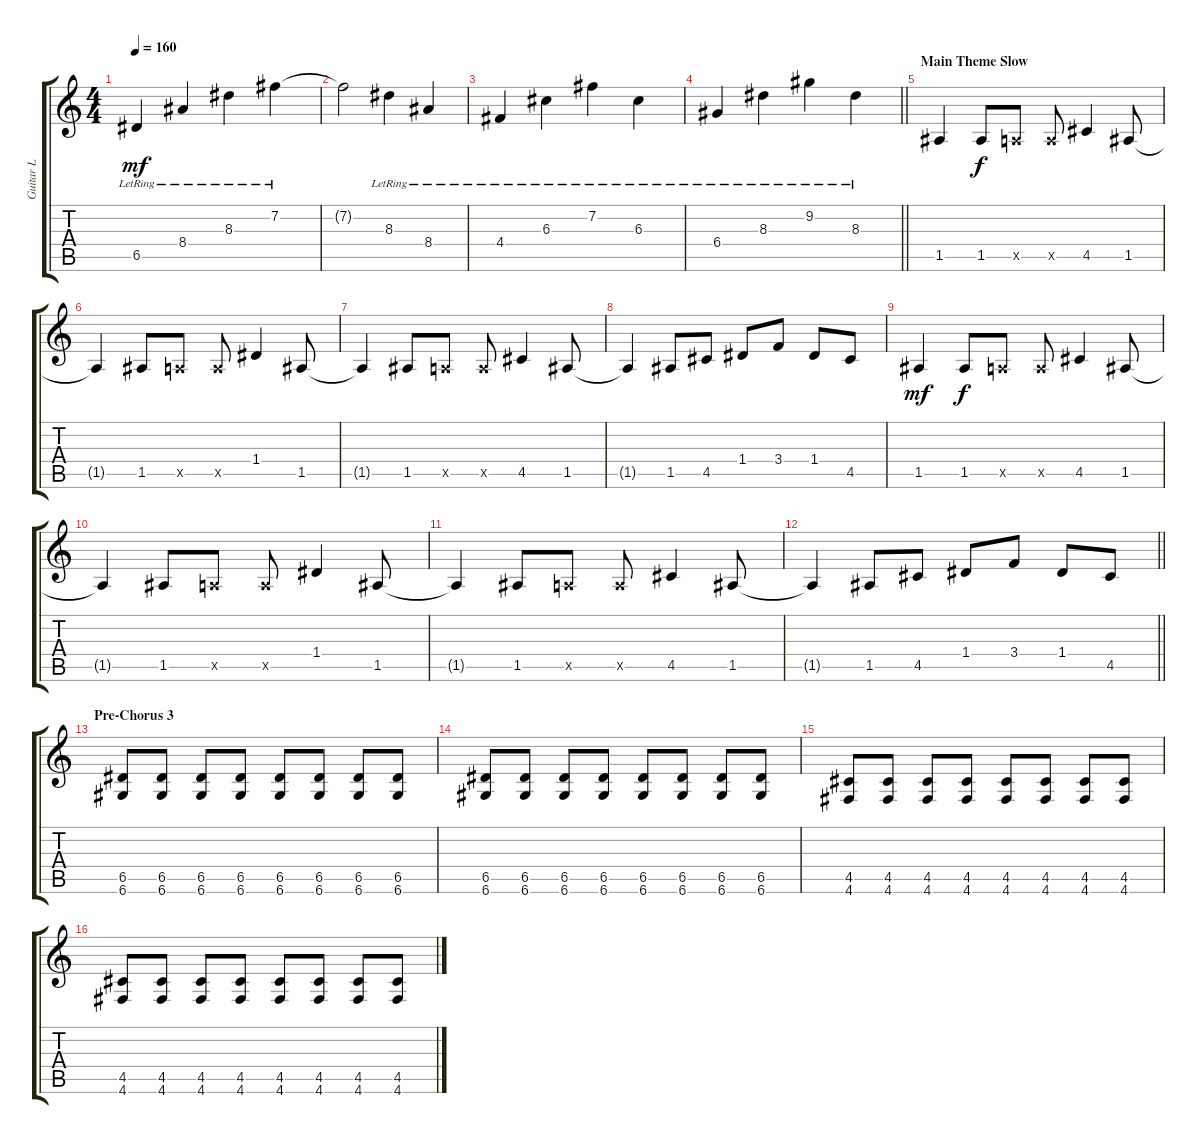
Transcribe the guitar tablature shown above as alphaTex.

\track ("Guitar L" "Guitar L") {instrument overdrivenguitar}
\staff {score tabs}
\tuning (E4 B3 G3 D3 A2 D2) {hide}
\ts (4 4)
\tempo 160
\clef g2
\ks c
6.5{lr}.4{dy mf} 8.4{lr}.4 8.3{lr}.4 7.2{lr}.4 |
7.2{t}.2 8.3{lr}.4 8.4{lr}.4 |
4.4{lr}.4 6.3{lr}.4 7.2{lr}.4 6.3{lr}.4 |
\barLineRight lightlight
6.4{lr}.4 8.3{lr}.4 9.2{lr}.4 8.3{lr}.4 |
\section ("" "Main Theme Slow")
1.5.4{instrument overdrivenguitar} 1.5.8{dy f} 0.5{x}.8 0.5{x}.8 4.5.4 1.5.8 |
1.5{t}.4 1.5.8 0.5{x}.8 0.5{x}.8 1.4.4 1.5.8 |
1.5{t}.4 1.5.8 0.5{x}.8 0.5{x}.8 4.5.4 1.5.8 |
1.5{t}.4 1.5.8 4.5.8 1.4.8 3.4.8 1.4.8 4.5.8 |
1.5.4{dy mf} 1.5.8{dy f} 0.5{x}.8 0.5{x}.8 4.5.4 1.5.8 |
1.5{t}.4 1.5.8 0.5{x}.8 0.5{x}.8 1.4.4 1.5.8 |
1.5{t}.4 1.5.8 0.5{x}.8 0.5{x}.8 4.5.4 1.5.8 |
\barLineRight lightlight
1.5{t}.4 1.5.8 4.5.8 1.4.8 3.4.8 1.4.8 4.5.8 |
\section ("" "Pre-Chorus 3")
(6.5 6.6).8 (6.5 6.6).8 (6.5 6.6).8 (6.5 6.6).8 (6.5 6.6).8 (6.5 6.6).8 (6.5 6.6).8 (6.5 6.6).8 |
(6.5 6.6).8 (6.5 6.6).8 (6.5 6.6).8 (6.5 6.6).8 (6.5 6.6).8 (6.5 6.6).8 (6.5 6.6).8 (6.5 6.6).8 |
(4.5 4.6).8 (4.5 4.6).8 (4.5 4.6).8 (4.5 4.6).8 (4.5 4.6).8 (4.5 4.6).8 (4.5 4.6).8 (4.5 4.6).8 |
(4.5 4.6).8 (4.5 4.6).8 (4.5 4.6).8 (4.5 4.6).8 (4.5 4.6).8 (4.5 4.6).8 (4.5 4.6).8 (4.5 4.6).8
